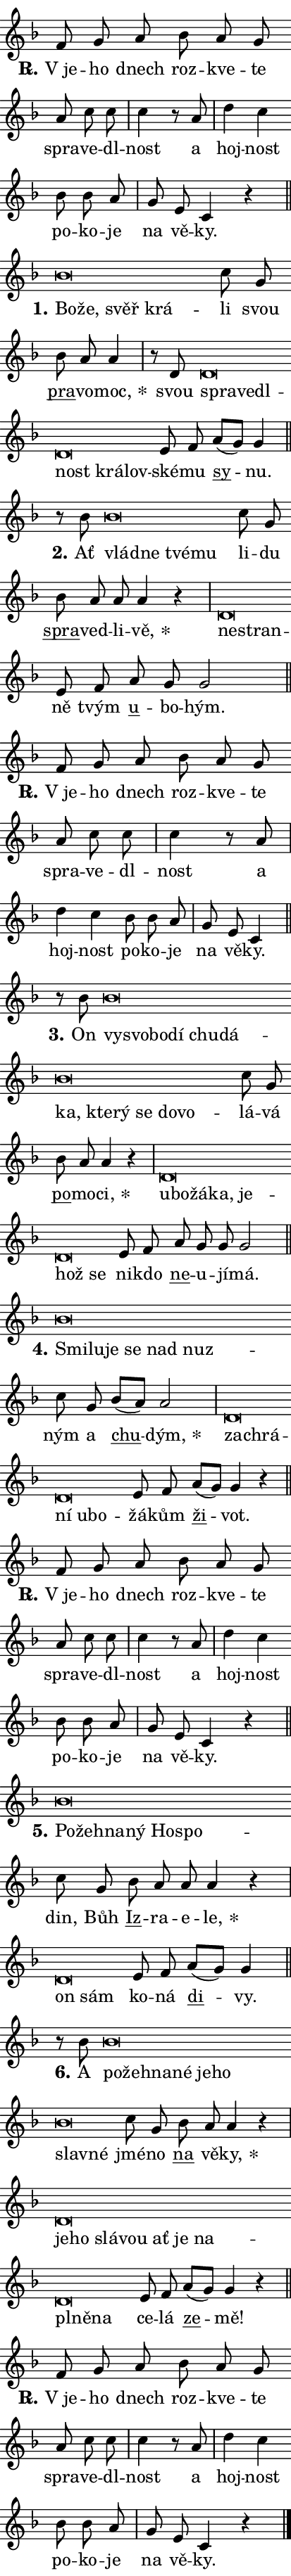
\version "2.22.1"
\header { tagline = "" }
\paper {
  indent = 0\cm
  top-margin = 0\cm
  right-margin = 0\cm
  bottom-margin = 0\cm
  left-margin = 0\cm
  paper-width = 7\cm
  page-breaking = #ly:one-page-breaking
  system-system-spacing.basic-distance = #11
  score-system-spacing.basic-distance = #11
  ragged-last = ##f
}


%% Author: Thomas Morley
%% https://lists.gnu.org/archive/html/lilypond-user/2020-05/msg00002.html
#(define (line-position grob)
"Returns position of @var[grob} in current system:
   @code{'start}, if at first time-step
   @code{'end}, if at last time-step
   @code{'middle} otherwise
"
  (let* ((col (ly:item-get-column grob))
         (ln (ly:grob-object col 'left-neighbor))
         (rn (ly:grob-object col 'right-neighbor))
         (col-to-check-left (if (ly:grob? ln) ln col))
         (col-to-check-right (if (ly:grob? rn) rn col))
         (break-dir-left
           (and
             (ly:grob-property col-to-check-left 'non-musical #f)
             (ly:item-break-dir col-to-check-left)))
         (break-dir-right
           (and
             (ly:grob-property col-to-check-right 'non-musical #f)
             (ly:item-break-dir col-to-check-right))))
        (cond ((eqv? 1 break-dir-left) 'start)
              ((eqv? -1 break-dir-right) 'end)
              (else 'middle))))

#(define (tranparent-at-line-position vctor)
  (lambda (grob)
  "Relying on @code{line-position} select the relevant enry from @var{vctor}.
Used to determine transparency,"
    (case (line-position grob)
      ((end) (not (vector-ref vctor 0)))
      ((middle) (not (vector-ref vctor 1)))
      ((start) (not (vector-ref vctor 2))))))

noteHeadBreakVisibility =
#(define-music-function (break-visibility)(vector?)
"Makes @code{NoteHead}s transparent relying on @var{break-visibility}"
#{
  \override NoteHead.transparent =
    #(tranparent-at-line-position break-visibility)
#})

#(define delete-ledgers-for-transparent-note-heads
  (lambda (grob)
    "Reads whether a @code{NoteHead} is transparent.
If so this @code{NoteHead} is removed from @code{'note-heads} from
@var{grob}, which is supposed to be @code{LedgerLineSpanner}.
As a result ledgers are not printed for this @code{NoteHead}"
    (let* ((nhds-array (ly:grob-object grob 'note-heads))
           (nhds-list
             (if (ly:grob-array? nhds-array)
                 (ly:grob-array->list nhds-array)
                 '()))
           ;; Relies on the transparent-property being done before
           ;; Staff.LedgerLineSpanner.after-line-breaking is executed.
           ;; This is fragile ...
           (to-keep
             (remove
               (lambda (nhd)
                 (ly:grob-property nhd 'transparent #f))
               nhds-list)))
      ;; TODO find a better method to iterate over grob-arrays, similiar
      ;; to filter/remove etc for lists
      ;; For now rebuilt from scratch
      (set! (ly:grob-object grob 'note-heads)  '())
      (for-each
        (lambda (nhd)
          (ly:pointer-group-interface::add-grob grob 'note-heads nhd))
        to-keep))))

hideNotes = {
  \noteHeadBreakVisibility #begin-of-line-visible
}
unHideNotes = {
  \noteHeadBreakVisibility #all-visible
}

% work-around for resetting accidentals
% https://lilypond.org/doc/v2.23/Documentation/notation/displaying-rhythms#unmetered-music
cadenzaMeasure = {
  \cadenzaOff
  \partial 1024 s1024
  \cadenzaOn
}

#(define-markup-command (accent layout props text) (markup?)
  "Underline accented syllable"
  (interpret-markup layout props
    #{\markup \override #'(offset . 4.3) \underline { #text }#}))

responsum = \markup \concat {
  "R" \hspace #-1.05 \path #0.1 #'((moveto 0 0.07) (lineto 0.9 0.8)) \hspace #0.05 "."
}

\layout {
    \context {
        \Staff
        \remove "Time_signature_engraver"
        \override LedgerLineSpanner.after-line-breaking = #delete-ledgers-for-transparent-note-heads
    }
    \context {
        \Voice {
            \override NoteHead.output-attributes = #'((class . "notehead"))
            \override Hairpin.height = #0.55
        }
    }
    \context {
        \Lyrics {
            \override StanzaNumber.output-attributes = #'((class . "stanzanumber"))
            \override LyricSpace.minimum-distance = #0.9
            \override LyricText.font-name = #"TeX Gyre Schola"
            \override LyricText.font-size = 1
            \override StanzaNumber.font-name = #"TeX Gyre Schola Bold"
            \override StanzaNumber.font-size = 1
        }
    }
}

% magnetic-lyrics.ily
%
%   written by
%     Jean Abou Samra <jean@abou-samra.fr>
%     Werner Lemberg <wl@gnu.org>
%
%   adapted by
%     Jiri Hon <jiri.hon@gmail.com>
%
% Version 2022-Apr-15

% https://www.mail-archive.com/lilypond-user@gnu.org/msg149350.html

#(define (Left_hyphen_pointer_engraver context)
   "Collect syllable-hyphen-syllable occurrences in lyrics and store
them in properties.  This engraver only looks to the left.  For
example, if the lyrics input is @code{foo -- bar}, it does the
following.

@itemize @bullet
@item
Set the @code{text} property of the @code{LyricHyphen} grob between
@q{foo} and @q{bar} to @code{foo}.

@item
Set the @code{left-hyphen} property of the @code{LyricText} grob with
text @q{foo} to the @code{LyricHyphen} grob between @q{foo} and
@q{bar}.
@end itemize

Use this auxiliary engraver in combination with the
@code{lyric-@/text::@/apply-@/magnetic-@/offset!} hook."
   (let ((hyphen #f)
         (text #f))
     (make-engraver
      (acknowledgers
       ((lyric-syllable-interface engraver grob source-engraver)
        (set! text grob)))
      (end-acknowledgers
       ((lyric-hyphen-interface engraver grob source-engraver)
        ;(when (not (grob::has-interface grob 'lyric-space-interface))
          (set! hyphen grob)));)
      ((stop-translation-timestep engraver)
       (when (and text hyphen)
         (ly:grob-set-object! text 'left-hyphen hyphen))
       (set! text #f)
       (set! hyphen #f)))))

#(define (lyric-text::apply-magnetic-offset! grob)
   "If the space between two syllables is less than the value in
property @code{LyricText@/.details@/.squash-threshold}, move the right
syllable to the left so that it gets concatenated with the left
syllable.

Use this function as a hook for
@code{LyricText@/.after-@/line-@/breaking} if the
@code{Left_@/hyphen_@/pointer_@/engraver} is active."
   (let ((hyphen (ly:grob-object grob 'left-hyphen #f)))
     (when hyphen
       (let ((left-text (ly:spanner-bound hyphen LEFT)))
         (when (grob::has-interface left-text 'lyric-syllable-interface)
           (let* ((common (ly:grob-common-refpoint grob left-text X))
                  (this-x-ext (ly:grob-extent grob common X))
                  (left-x-ext
                   (begin
                     ;; Trigger magnetism for left-text.
                     (ly:grob-property left-text 'after-line-breaking)
                     (ly:grob-extent left-text common X)))
                  ;; `delta` is the gap width between two syllables.
                  (delta (- (interval-start this-x-ext)
                            (interval-end left-x-ext)))
                  (details (ly:grob-property grob 'details))
                  (threshold (assoc-get 'squash-threshold details 0.2)))
             (when (< delta threshold)
               (let* (;; We have to manipulate the input text so that
                      ;; ligatures crossing syllable boundaries are not
                      ;; disabled.  For languages based on the Latin
                      ;; script this is essentially a beautification.
                      ;; However, for non-Western scripts it can be a
                      ;; necessity.
                      (lt (ly:grob-property left-text 'text))
                      (rt (ly:grob-property grob 'text))
                      (is-space (grob::has-interface hyphen 'lyric-space-interface))
                      (space (if is-space " " ""))
                      (space-markup (grob-interpret-markup grob " "))
                      (space-size (interval-length (ly:stencil-extent space-markup X)))
                      (extra-delta (if is-space space-size 0))
                      ;; Append new syllable.
                      (ltrt-space (if (and (string? lt) (string? rt))
                                (string-append lt space rt)
                                (make-concat-markup (list lt space rt))))
                      ;; Right-align `ltrt` to the right side.
                      (ltrt-space-markup (grob-interpret-markup
                               grob
                               (make-translate-markup
                                (cons (interval-length this-x-ext) 0)
                                (make-right-align-markup ltrt-space)))))
                 (begin
                   ;; Don't print `left-text`.
                   (ly:grob-set-property! left-text 'stencil #f)
                   ;; Set text and stencil (which holds all collected
                   ;; syllables so far) and shift it to the left.
                   (ly:grob-set-property! grob 'text ltrt-space)
                   (ly:grob-set-property! grob 'stencil ltrt-space-markup)
                   (ly:grob-translate-axis! grob (- (- delta extra-delta)) X))))))))))


#(define (lyric-hyphen::displace-bounds-first grob)
   ;; Make very sure this callback isn't triggered too early.
   (let ((left (ly:spanner-bound grob LEFT))
         (right (ly:spanner-bound grob RIGHT)))
     (ly:grob-property left 'after-line-breaking)
     (ly:grob-property right 'after-line-breaking)
     (ly:lyric-hyphen::print grob)))

squashThreshold = #0.4

\layout {
  \context {
    \Lyrics
    \consists #Left_hyphen_pointer_engraver
    \override LyricText.after-line-breaking =
      #lyric-text::apply-magnetic-offset!
    \override LyricHyphen.stencil = #lyric-hyphen::displace-bounds-first
    \override LyricText.details.squash-threshold = \squashThreshold
    \override LyricHyphen.minimum-distance = 0
    \override LyricHyphen.minimum-length = \squashThreshold
  }
}

squash = \override LyricText.details.squash-threshold = 9999
unSquash = \override LyricText.details.squash-threshold = \squashThreshold

left = \override LyricText.self-alignment-X = #LEFT
unLeft = \revert LyricText.self-alignment-X

starOffset = #(lambda (grob) 
                (let ((x_offset (ly:self-alignment-interface::aligned-on-x-parent grob)))
                  (if (= x_offset 0) 0 (+ x_offset 1.2))))

star = #(define-music-function (syllable)(string?)
"Append star separator at the end of a syllable"
#{
  \once \override LyricText.X-offset = #starOffset
  \lyricmode { \markup {
    #syllable
    \override #'((font-name . "TeX Gyre Schola Bold")) \hspace #0.2 \lower #0.65 \larger "*"
  } }
#})

starAccent = #(define-music-function (syllable)(string?)
"Append star separator at the end of a syllable and make accent"
#{
  \once \override LyricText.X-offset = #starOffset
  \lyricmode { \markup {
    \accent #syllable
    \override #'((font-name . "TeX Gyre Schola Bold")) \hspace #0.2 \lower #0.65 \larger "*"
  } }
#})

breath = #(define-music-function (syllable)(string?)
"Append breathing indicator at the end of a syllable"
#{
  \lyricmode { \markup { #syllable "+" } }
#})

optionalBreath = #(define-music-function (syllable)(string?)
"Append optional breathing indicator at the end of a syllable"
#{
  \lyricmode { \markup { #syllable "(+)" } }
#})


\score {
    <<
        \new Voice = "melody" { \cadenzaOn \key f \major \relative { f'8 g a bes a g \bar "" a c c \cadenzaMeasure \bar "|" c4 r8 a \cadenzaMeasure \bar "|" d4 c \bar "" bes8 bes a \cadenzaMeasure \bar "|" g e c4 r \cadenzaMeasure \bar "||" \break }
\relative { bes'\breve*1/16 \hideNotes \breve*1/16 \bar "" \breve*1/16 \breve*1/16 \bar "" \unHideNotes c8 g \bar "" bes a a4 \cadenzaMeasure \bar "|" r8 d, d\breve*1/16 \hideNotes \breve*1/16 \bar "" \breve*1/16 \bar "" \breve*1/16 \bar "" \breve*1/16 \breve*1/16 \bar "" \unHideNotes e8 f \bar "" a[( g)] g4 \cadenzaMeasure \bar "||" \break }
\relative { r8 bes' bes\breve*1/16 \hideNotes \breve*1/16 \bar "" \breve*1/16 \breve*1/16 \bar "" \unHideNotes c8 g \bar "" bes a a a4 r \cadenzaMeasure \bar "|" d,\breve*1/16 \hideNotes \breve*1/16 \bar "" \unHideNotes e8 f \bar "" a g g2 \cadenzaMeasure \bar "||" \break }
\relative { f'8 g a bes a g \bar "" a c c \cadenzaMeasure \bar "|" c4 r8 a \cadenzaMeasure \bar "|" d4 c \bar "" bes8 bes a \cadenzaMeasure \bar "|" g e c4 \cadenzaMeasure \bar "||" \break }
\relative { r8 bes' bes\breve*1/16 \hideNotes \breve*1/16 \bar "" \breve*1/16 \bar "" \breve*1/16 \bar "" \breve*1/16 \bar "" \breve*1/16 \bar "" \breve*1/16 \bar "" \breve*1/16 \bar "" \breve*1/16 \bar "" \breve*1/16 \bar "" \breve*1/16 \breve*1/16 \bar "" \unHideNotes c8 g \bar "" bes a a4 r \cadenzaMeasure \bar "|" d,\breve*1/16 \hideNotes \breve*1/16 \bar "" \breve*1/16 \bar "" \breve*1/16 \bar "" \breve*1/16 \bar "" \breve*1/16 \breve*1/16 \bar "" \unHideNotes e8 f \bar "" a g g g2 \cadenzaMeasure \bar "||" \break }
\relative { bes'\breve*1/16 \hideNotes \breve*1/16 \bar "" \breve*1/16 \bar "" \breve*1/16 \bar "" \breve*1/16 \breve*1/16 \bar "" \unHideNotes c8 g \bar "" bes[( a)] a2 \cadenzaMeasure \bar "|" d,\breve*1/16 \hideNotes \breve*1/16 \bar "" \breve*1/16 \bar "" \breve*1/16 \breve*1/16 \bar "" \unHideNotes e8 f \bar "" a[( g)] g4 r \cadenzaMeasure \bar "||" \break }
\relative { f'8 g a bes a g \bar "" a c c \cadenzaMeasure \bar "|" c4 r8 a \cadenzaMeasure \bar "|" d4 c \bar "" bes8 bes a \cadenzaMeasure \bar "|" g e c4 r \cadenzaMeasure \bar "||" \break }
\relative { bes'\breve*1/16 \hideNotes \breve*1/16 \bar "" \breve*1/16 \bar "" \breve*1/16 \bar "" \breve*1/16 \breve*1/16 \bar "" \unHideNotes c8 g \bar "" bes a a a4 r \cadenzaMeasure \bar "|" d,\breve*1/16 \hideNotes \breve*1/16 \bar "" \unHideNotes e8 f \bar "" a[( g)] g4 \cadenzaMeasure \bar "||" \break }
\relative { r8 bes' bes\breve*1/16 \hideNotes \breve*1/16 \bar "" \breve*1/16 \bar "" \breve*1/16 \bar "" \breve*1/16 \bar "" \breve*1/16 \bar "" \breve*1/16 \breve*1/16 \bar "" \unHideNotes c8 g \bar "" bes a a4 r \cadenzaMeasure \bar "|" d,\breve*1/16 \hideNotes \breve*1/16 \bar "" \breve*1/16 \bar "" \breve*1/16 \bar "" \breve*1/16 \bar "" \breve*1/16 \bar "" \breve*1/16 \bar "" \breve*1/16 \bar "" \breve*1/16 \breve*1/16 \bar "" \unHideNotes e8 f \bar "" a[( g)] g4 r \cadenzaMeasure \bar "||" \break }
\relative { f'8 g a bes a g \bar "" a c c \cadenzaMeasure \bar "|" c4 r8 a \cadenzaMeasure \bar "|" d4 c \bar "" bes8 bes a \cadenzaMeasure \bar "|" g e c4 r \cadenzaMeasure \bar "||" \break } \bar "|." }
        \new Lyrics \lyricsto "melody" { \lyricmode { \set stanza = \responsum
"V je" -- ho dnech roz -- kve -- te spra -- ve -- dl -- nost a hoj -- nost po -- ko -- je na vě -- ky.
\set stanza = "1."
\left Bo -- \squash že, svěř krá -- \unLeft \unSquash li svou \markup \accent pra -- vo -- \star moc, svou \left spra -- \squash ve -- dl -- nost krá -- lov -- \unLeft \unSquash ské -- mu \markup \accent sy -- nu.
\set stanza = "2."
Ať \left vlád -- \squash ne tvé -- mu \unLeft \unSquash li -- du \markup \accent spra -- ved -- li -- \star vě, \left ne -- \squash stran -- \unLeft \unSquash ně tvým \markup \accent u -- bo -- hým.
\set stanza = \responsum
"V je" -- ho dnech roz -- kve -- te spra -- ve -- dl -- nost a hoj -- nost po -- ko -- je na vě -- ky.
\set stanza = "3."
On \left vy -- \squash svo -- bo -- dí chu -- dá -- ka, kte -- rý se do -- vo -- \unLeft \unSquash lá -- vá \markup \accent po -- mo -- \star ci, \left u -- \squash bo -- žá -- ka, je -- hož se \unLeft \unSquash ni -- kdo \markup \accent ne -- u -- jí -- má.
\set stanza = "4."
\left Smi -- \squash lu -- je se nad nuz -- \unLeft \unSquash ným a \markup \accent chu -- \star dým, \left za -- \squash chrá -- ní u -- bo -- \unLeft \unSquash žá -- kům \markup \accent ži -- vot.
\set stanza = \responsum
"V je" -- ho dnech roz -- kve -- te spra -- ve -- dl -- nost a hoj -- nost po -- ko -- je na vě -- ky.
\set stanza = "5."
\left Po -- \squash žeh -- na -- ný Ho -- spo -- \unLeft \unSquash din, Bůh \markup \accent Iz -- ra -- e -- \star le, \left on \squash sám \unLeft \unSquash ko -- ná \markup \accent di -- vy.
\set stanza = "6."
A \left po -- \squash žeh -- na -- né je -- ho slav -- né \unLeft \unSquash jmé -- no \markup \accent na vě -- \star ky, \left je -- \squash ho slá -- vou ať je na -- pl -- ně -- na \unLeft \unSquash ce -- lá \markup \accent ze -- mě!
\set stanza = \responsum
"V je" -- ho dnech roz -- kve -- te spra -- ve -- dl -- nost a hoj -- nost po -- ko -- je na vě -- ky. } }
    >>
    \layout {}
}
